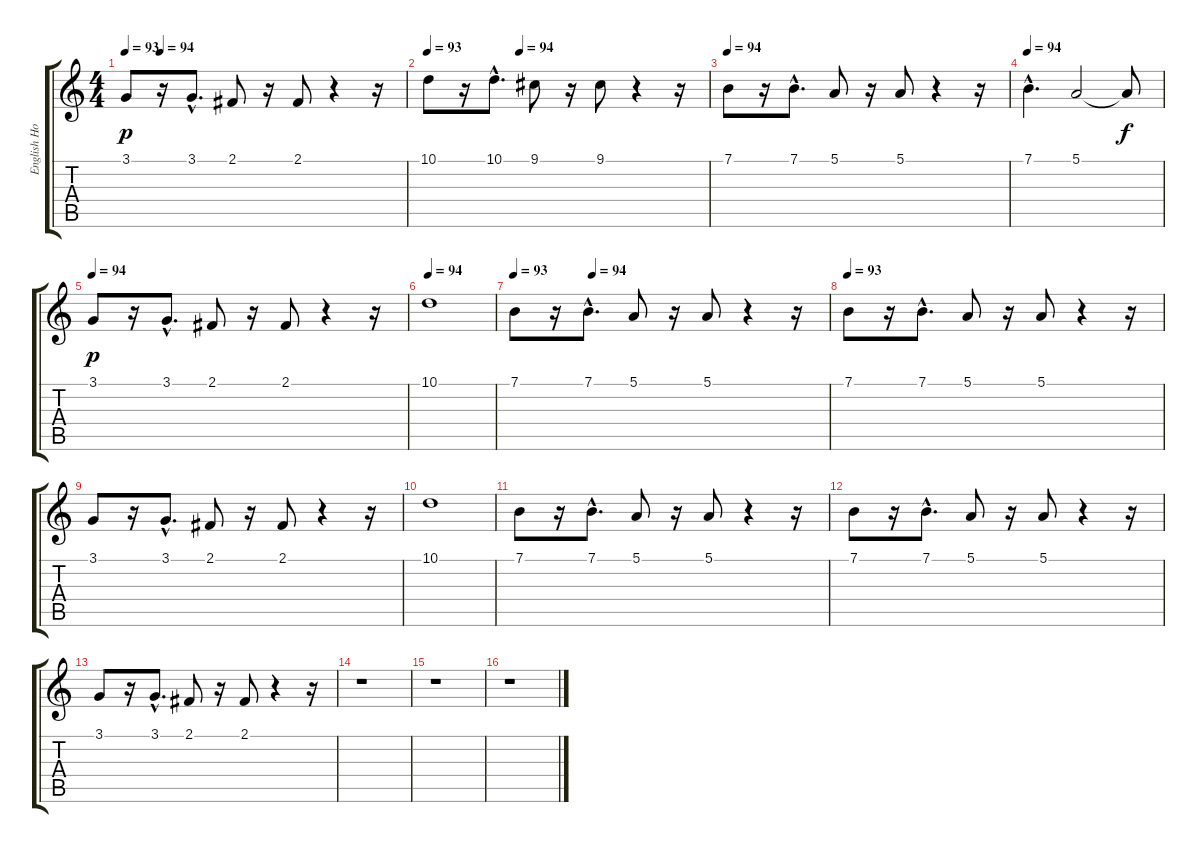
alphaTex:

\track ("English Horn" "English Ho") {instrument woodblock}
\staff {score tabs}
\tuning (E4 B3 G3 D3 A2 E2) {hide}
\ts (4 4)
\tempo 93
\tempo (94 0.125)
\clef g2
\ks c
3.1.8{dy p balance 6} r.16 3.1{hac}.8{d balance 14} 2.1.8{balance 6} r.16 2.1.8{balance 14} r.4 r.16 |
\tempo 93
\tempo (94 0.328125)
10.1.8{balance 6} r.16 10.1{hac}.8{d balance 14} 9.1.8{balance 6} r.16 9.1.8{balance 14} r.4 r.16 |
\tempo 94
7.1.8{balance 6} r.16 7.1{hac}.8{d balance 14} 5.1.8{balance 6} r.16 5.1.8{balance 14} r.4 r.16 |
\tempo 94
7.1{hac}.4{d balance 6} 5.1.2 5.1{t}.8{dy f} |
\tempo 94
3.1.8{dy p balance 6} r.16 3.1{hac}.8{d balance 14} 2.1.8{balance 6} r.16 2.1.8{balance 14} r.4 r.16 |
\tempo 94
10.1.1{balance 6} |
\tempo 93
\tempo (94 0.25)
7.1.8{balance 6} r.16 7.1{hac}.8{d balance 14} 5.1.8{balance 6} r.16 5.1.8{balance 14} r.4 r.16 |
\tempo 93
7.1.8{balance 6} r.16 7.1{hac}.8{d balance 14} 5.1.8{balance 6} r.16 5.1.8{balance 14} r.4 r.16 |
3.1.8{balance 6} r.16 3.1{hac}.8{d balance 14} 2.1.8{balance 6} r.16 2.1.8{balance 14} r.4 r.16 |
10.1.1{balance 6} |
7.1.8{balance 6} r.16 7.1{hac}.8{d balance 14} 5.1.8{balance 6} r.16 5.1.8{balance 14} r.4 r.16 |
7.1.8{balance 6} r.16 7.1{hac}.8{d balance 14} 5.1.8{balance 6} r.16 5.1.8{balance 14} r.4 r.16 |
3.1.8{balance 6} r.16 3.1{hac}.8{d balance 14} 2.1.8{balance 6} r.16 2.1.8{balance 14} r.4 r.16 |
r.1 |
r.1 |
r.1
